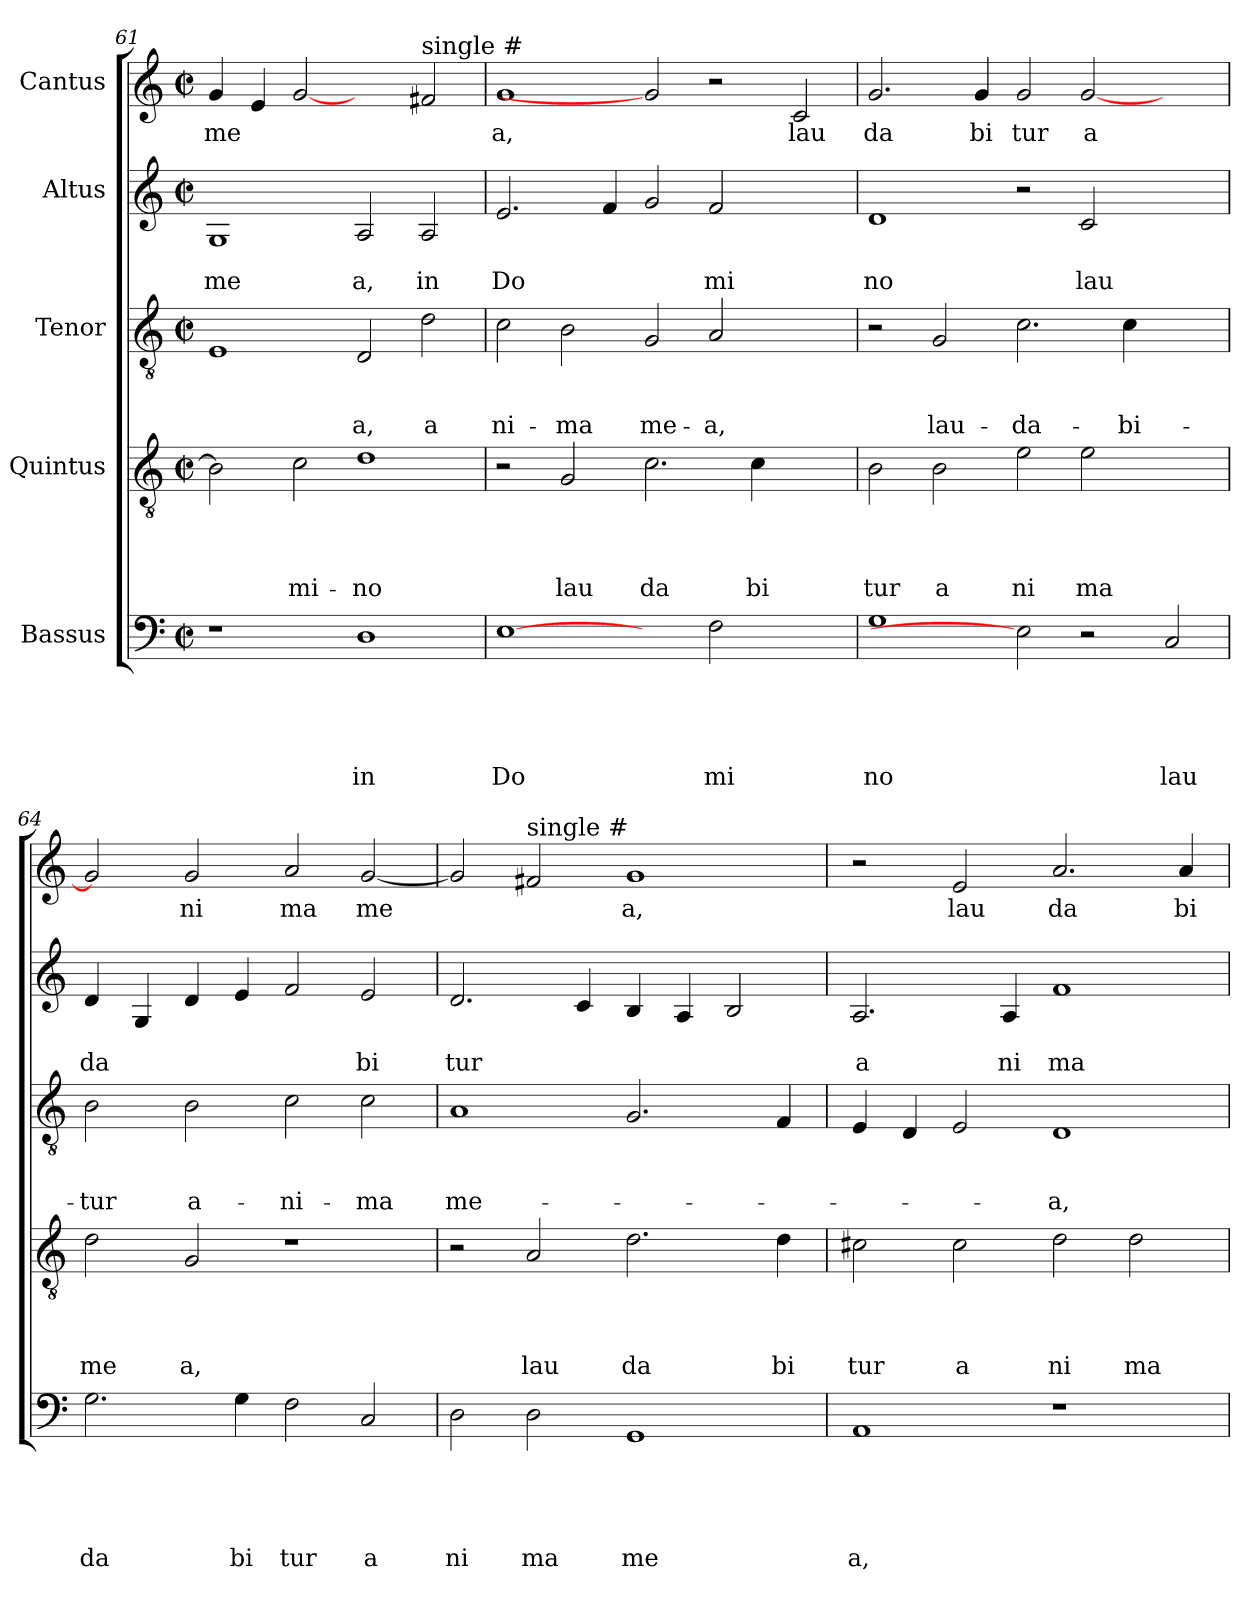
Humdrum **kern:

**kern	**text	**text	**text	**text	**text	**kern	**text	**text	**text	**text	**kern	**text	**text	**text	**kern	**text	**text	**kern	**text
*part5	*part5	*part5	*part5	*part5	*part5	*part4	*part4	*part4	*part4	*part4	*part3	*part3	*part3	*part3	*part2	*part2	*part2	*part1	*part1
*staff5	*staff5	*staff5	*staff5	*staff5	*staff5	*staff4	*staff4	*staff4	*staff4	*staff4	*staff3	*staff3	*staff3	*staff3	*staff2	*staff2	*staff2	*staff1	*staff1
*I"Bassus	*	*	*	*	*	*I"Quintus	*	*	*	*	*I"Tenor	*	*	*	*I"Altus	*	*	*I"Cantus	*
*clefF4	*	*	*	*	*	*clefGv2	*	*	*	*	*clefGv2	*	*	*	*clefG2	*	*	*clefG2	*
*k[]	*	*	*	*	*	*k[]	*	*	*	*	*k[]	*	*	*	*k[]	*	*	*k[]	*
*C:	*	*	*	*	*	*C:	*	*	*	*	*C:	*	*	*	*C:	*	*	*C:	*
*M2/2	*	*	*	*	*	*M2/2	*	*	*	*	*M2/2	*	*	*	*M2/2	*	*	*M2/2	*
*met(c|)	*	*	*	*	*	*met(c|)	*	*	*	*	*met(c|)	*	*	*	*met(c|)	*	*	*met(c|)	*
=61	=61	=61	=61	=61	=61	=61	=61	=61	=61	=61	=61	=61	=61	=61	=61	=61	=61	=61	=61
!	!	!	!	!	!	!	!	!	!	!	!	!	!	!	!	!	!LO:LY:b	!	!LO:LY:b
1r	.	.	.	.	.	2B\]	.	.	.	.	1E	.	.	.	1G	.	me	4g/	me
.	.	.	.	.	.	.	.	.	.	.	.	.	.	.	.	.	.	4e/	.
!	!	!	!	!	!	!	!	!	!	!LO:LY:b	!	!	!	!	!	!	!	!	!
.	.	.	.	.	.	2c\	.	.	.	-mi-	.	.	.	.	.	.	.	[2g	.
!	!	!	!	!	!LO:LY:b	!	!	!	!	!LO:LY:b	!	!	!	!LO:LY:b	!	!	!LO:LY:b	!	!
1D	.	.	.	.	in	1d	.	.	.	-no	2D/	.	.	a,	2A/	.	a,	2ryy	.
!	!	!	!	!	!	!	!	!	!	!	!	!	!	!	!	!	!	!LO:TX:a:t=single #	!
!	!	!	!	!	!	!	!	!	!	!	!	!	!	!LO:LY:b	!	!	!LO:LY:b	!	!
.	.	.	.	.	.	.	.	.	.	.	2d\	.	.	a	2A/	.	in	2f#/	.
!!LO:PB:g=z
=62	=62	=62	=62	=62	=62	=62	=62	=62	=62	=62	=62	=62	=62	=62	=62	=62	=62	=62	=62
!	!	!	!	!	!LO:LY:b	!	!	!	!	!	!	!	!	!LO:LY:b	!	!	!LO:LY:b	!	!LO:LY:b
[1E	.	.	.	.	Do	2r	.	.	.	.	2c\	.	.	ni-	2.e/	.	Do	1g	a,
!	!	!	!	!	!	!	!	!	!	!LO:LY:b	!	!	!	!LO:LY:b	!	!	!	!	!
.	.	.	.	.	.	2G/	.	.	.	lau	2B\	.	.	-ma	.	.	.	.	.
.	.	.	.	.	.	.	.	.	.	.	.	.	.	.	4f/	.	.	.	.
!	!	!	!	!	!	!	!	!	!	!LO:LY:b	!	!	!	!LO:LY:b	!	!	!	!	!
2ryy	.	.	.	.	.	2.c\	.	.	.	da	2G/	.	.	me-	2g/	.	.	2g]	.
!	!	!	!	!	!LO:LY:b	!	!	!	!	!	!	!	!	!LO:LY:b	!	!	!LO:LY:b	!	!
2F\	.	.	.	.	mi	.	.	.	.	.	2A/	.	.	-a,	2f/	.	mi	2r	.
!	!	!	!	!	!	!	!	!	!	!LO:LY:b	!	!	!	!	!	!	!	!	!
.	.	.	.	.	.	4c\	.	.	.	bi	.	.	.	.	.	.	.	.	.
!	!	!	!	!	!	!	!	!	!	!	!	!	!	!	!	!	!	!	!LO:LY:b
2ryy	.	.	.	.	.	2ryy	.	.	.	.	2ryy	.	.	.	2ryy	.	.	2c/	lau
=63	=63	=63	=63	=63	=63	=63	=63	=63	=63	=63	=63	=63	=63	=63	=63	=63	=63	=63	=63
!	!	!	!	!	!LO:LY:b	!	!	!	!	!LO:LY:b	!	!	!	!	!	!	!LO:LY:b	!	!LO:LY:b
1G	.	.	.	.	no	2B\	.	.	.	tur	2r	.	.	.	1d	.	no	2.g/	da
!	!	!	!	!	!	!	!	!	!	!LO:LY:b	!	!	!	!LO:LY:b	!	!	!	!	!
.	.	.	.	.	.	2B\	.	.	.	a	2G/	.	.	lau-	.	.	.	.	.
!	!	!	!	!	!	!	!	!	!	!	!	!	!	!	!	!	!	!	!LO:LY:b
.	.	.	.	.	.	.	.	.	.	.	.	.	.	.	.	.	.	4g/	bi
!	!	!	!	!	!	!	!	!	!	!LO:LY:b	!	!	!	!LO:LY:b	!	!	!	!	!LO:LY:b
2E]	.	.	.	.	.	2e\	.	.	.	ni	2.c\	.	.	-da-	2r	.	.	2g/	tur
!	!	!	!	!	!	!	!	!	!	!LO:LY:b	!	!	!	!	!	!	!LO:LY:b	!	!LO:LY:b
2r	.	.	.	.	.	2e\	.	.	.	ma	.	.	.	.	2c/	.	lau	[<2g/	a
!	!	!	!	!	!	!	!	!	!	!	!	!	!	!LO:LY:b	!	!	!	!	!
.	.	.	.	.	.	.	.	.	.	.	4c\	.	.	-bi-	.	.	.	.	.
!	!	!	!	!	!LO:LY:b	!	!	!	!	!	!	!	!	!	!	!	!	!	!
2C/	.	.	.	.	lau	2ryy	.	.	.	.	2ryy	.	.	.	2ryy	.	.	2ryy	.
=64	=64	=64	=64	=64	=64	=64	=64	=64	=64	=64	=64	=64	=64	=64	=64	=64	=64	=64	=64
!	!	!	!	!	!LO:LY:b	!	!	!	!	!LO:LY:b	!	!	!	!LO:LY:b	!	!	!LO:LY:b	!	!
2.G\	.	.	.	.	da	2d\	.	.	.	me	2B\	.	.	-tur	4d/	.	da	2g/]	.
.	.	.	.	.	.	.	.	.	.	.	.	.	.	.	4G/	.	.	.	.
!	!	!	!	!	!	!	!	!	!	!LO:LY:b	!	!	!	!LO:LY:b	!	!	!	!	!LO:LY:b
.	.	.	.	.	.	2G/	.	.	.	a,	2B\	.	.	a-	4d/	.	.	2g/	ni
!	!	!	!	!	!LO:LY:b	!	!	!	!	!	!	!	!	!	!	!	!	!	!
4G\	.	.	.	.	bi	.	.	.	.	.	.	.	.	.	4e/	.	.	.	.
!	!	!	!	!	!LO:LY:b	!	!	!	!	!	!	!	!	!LO:LY:b	!	!	!	!	!LO:LY:b
2F\	.	.	.	.	tur	1r	.	.	.	.	2c\	.	.	-ni-	2f/	.	.	2a/	ma
!	!	!	!	!	!LO:LY:b	!	!	!	!	!	!	!	!	!LO:LY:b	!	!	!LO:LY:b	!	!LO:LY:b
2C/	.	.	.	.	a	.	.	.	.	.	2c\	.	.	-ma	2e/	.	bi	[<2g/	me
=65	=65	=65	=65	=65	=65	=65	=65	=65	=65	=65	=65	=65	=65	=65	=65	=65	=65	=65	=65
!	!	!	!	!	!LO:LY:b	!	!	!	!	!	!	!	!	!LO:LY:b	!	!	!LO:LY:b	!	!
2D\	.	.	.	.	ni	2r	.	.	.	.	1A	.	.	me-	2.d/	.	tur	2g/]	.
!	!	!	!	!	!	!	!	!	!	!	!	!	!	!	!	!	!	!LO:TX:a:t=single #	!
!	!	!	!	!	!LO:LY:b	!	!	!	!	!LO:LY:b	!	!	!	!	!	!	!	!	!
2D\	.	.	.	.	ma	2A/	.	.	.	lau	.	.	.	.	.	.	.	2f#/	.
.	.	.	.	.	.	.	.	.	.	.	.	.	.	.	4c/	.	.	.	.
!	!	!	!	!	!LO:LY:b	!	!	!	!	!LO:LY:b	!	!	!	!	!	!	!	!	!LO:LY:b
1GG	.	.	.	.	me	2.d\	.	.	.	da	2.G/	.	.	.	4B/	.	.	1g	a,
.	.	.	.	.	.	.	.	.	.	.	.	.	.	.	4A/	.	.	.	.
.	.	.	.	.	.	.	.	.	.	.	.	.	.	.	2B/	.	.	.	.
!	!	!	!	!	!	!	!	!	!	!LO:LY:b	!	!	!	!	!	!	!	!	!
.	.	.	.	.	.	4d\	.	.	.	bi	4F/	.	.	.	.	.	.	.	.
=66	=66	=66	=66	=66	=66	=66	=66	=66	=66	=66	=66	=66	=66	=66	=66	=66	=66	=66	=66
!	!	!	!	!	!LO:LY:b	!	!	!	!	!LO:LY:b	!	!	!	!	!	!	!LO:LY:b	!	!
1AA	.	.	.	.	a,	2c#X\	.	.	.	tur	4E/	.	.	.	2.A/	.	a	2r	.
.	.	.	.	.	.	.	.	.	.	.	4D/	.	.	.	.	.	.	.	.
!	!	!	!	!	!	!	!	!	!	!LO:LY:b	!	!	!	!	!	!	!	!	!LO:LY:b
.	.	.	.	.	.	2c#\	.	.	.	a	2E/	.	.	.	.	.	.	2e/	lau
!	!	!	!	!	!	!	!	!	!	!	!	!	!	!	!	!	!LO:LY:b	!	!
.	.	.	.	.	.	.	.	.	.	.	.	.	.	.	4A/	.	ni	.	.
!	!	!	!	!	!	!	!	!	!	!LO:LY:b	!	!	!	!LO:LY:b	!	!	!LO:LY:b	!	!LO:LY:b
1r	.	.	.	.	.	2d\	.	.	.	ni	1D	.	.	-a,	1f	.	ma	2.a/	da
!	!	!	!	!	!	!	!	!	!	!LO:LY:b	!	!	!	!	!	!	!	!	!
.	.	.	.	.	.	2d\	.	.	.	ma	.	.	.	.	.	.	.	.	.
!	!	!	!	!	!	!	!	!	!	!	!	!	!	!	!	!	!	!	!LO:LY:b
.	.	.	.	.	.	.	.	.	.	.	.	.	.	.	.	.	.	4a/	bi
=	=	=	=	=	=	=	=	=	=	=	=	=	=	=	=	=	=	=	=
*-	*-	*-	*-	*-	*-	*-	*-	*-	*-	*-	*-	*-	*-	*-	*-	*-	*-	*-	*-
